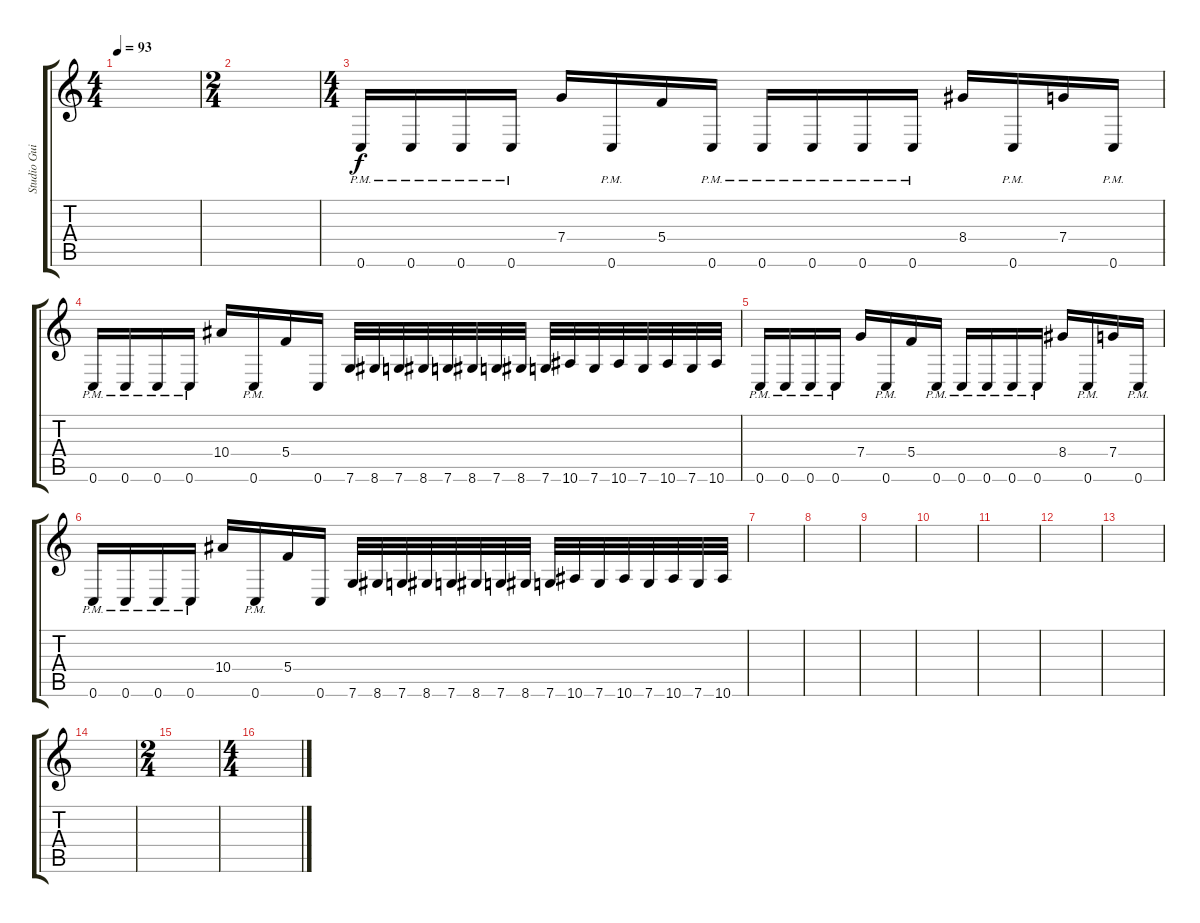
\track ("Studio Guitar 1 (Distorted)" "Studio Gui") {instrument distortionguitar}
\staff {score tabs}
\tuning (D4 A3 F3 C3 G2 C2) {hide}
\ts (4 4)
\tempo 93
\clef g2
\ks c
|
\ts (2 4)
|
\ts (4 4)
0.6{pm}.16 0.6{pm}.16 0.6{pm}.16 0.6{pm}.16 7.4.16 0.6{pm}.16 5.4.16 0.6{pm}.16 0.6{pm}.16 0.6{pm}.16 0.6{pm}.16 0.6{pm}.16 8.4.16 0.6{pm}.16 7.4.16 0.6{pm}.16 |
0.6{pm}.16 0.6{pm}.16 0.6{pm}.16 0.6{pm}.16 10.4.16 0.6{pm}.16 5.4.16 0.6.16 7.6.32 8.6.32 7.6.32 8.6.32 7.6.32 8.6.32 7.6.32 8.6.32 7.6.32 10.6.32 7.6.32 10.6.32 7.6.32 10.6.32 7.6.32 10.6.32 |
0.6{pm}.16 0.6{pm}.16 0.6{pm}.16 0.6{pm}.16 7.4.16 0.6{pm}.16 5.4.16 0.6{pm}.16 0.6{pm}.16 0.6{pm}.16 0.6{pm}.16 0.6{pm}.16 8.4.16 0.6{pm}.16 7.4.16 0.6{pm}.16 |
0.6{pm}.16 0.6{pm}.16 0.6{pm}.16 0.6{pm}.16 10.4.16 0.6{pm}.16 5.4.16 0.6.16 7.6.32 8.6.32 7.6.32 8.6.32 7.6.32 8.6.32 7.6.32 8.6.32 7.6.32 10.6.32 7.6.32 10.6.32 7.6.32 10.6.32 7.6.32 10.6.32 |
|
|
|
|
|
|
|
|
\ts (2 4)
|
\ts (4 4)
